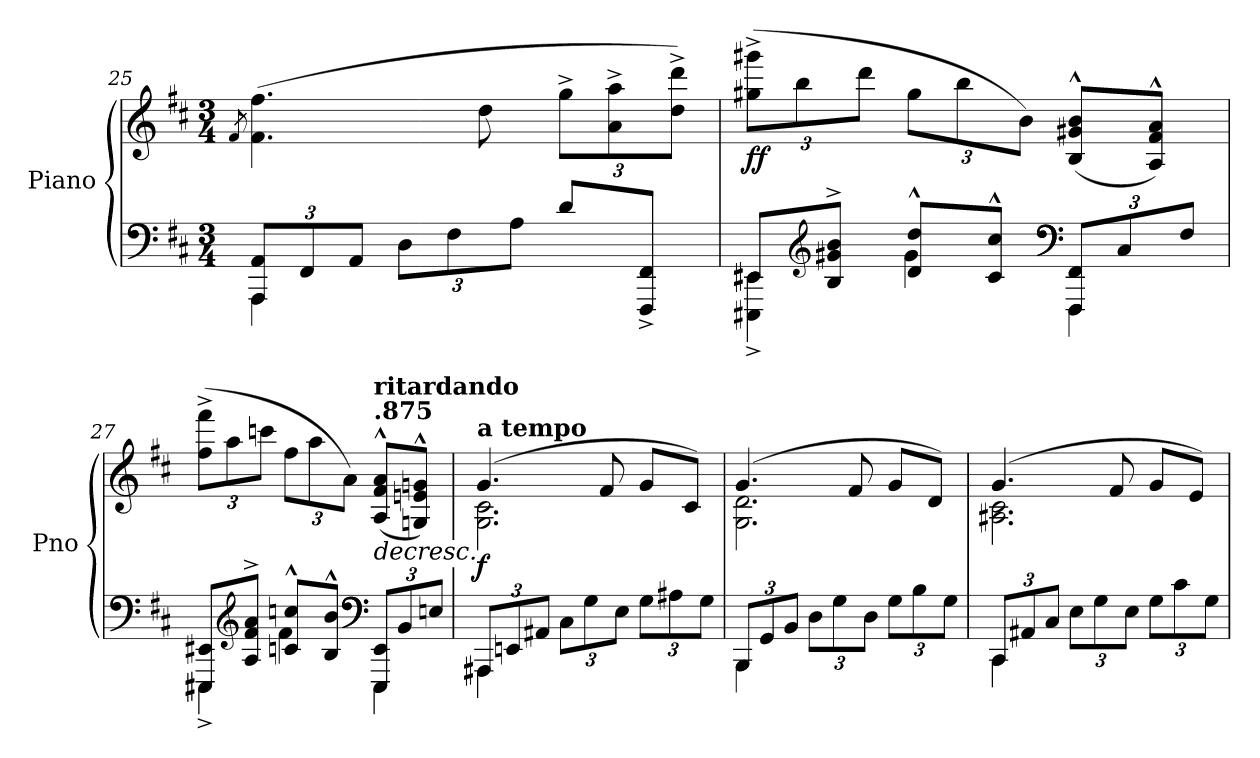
**kern	**kern	**dynam
*part1	*part1	*part1
*staff2	*staff1	*staff1/2
*I"Piano	*	*
*I'Pno	*	*
*clefF4	*clefG2	*
*k[f#c#]	*k[f#c#]	*
*D:	*D:	*
*M3/4	*M3/4	*
=25	=25	=25
.	8qf#/	.
*Xbrackettup	*	*
*^	*	*
12AAA/ 12AA/L	4AAA\	(>4.f#\ 4.ff#\	.
12FF#/	.	.	.
12AA/J	.	.	.
12D\L	2ryy	.	.
12F#\	.	.	.
.	.	8dd\	.
12A\J	.	.	.
*	*	*Xbrackettup	*
8d/L	.	12gg^\L	.
.	.	12a\^ 12aa\^	.
8FFF#/^ 8FF#/^J	.	.	.
.	.	12dd\^ 12ddd\^J)	.
!!LO:LB:g=z
=26	=26	=26	=26
!	!	!	!LO:DY:b
8EE#X/L	4EEE#X\^ 4EE#\^	(>12gg#X\^ 12ggg#X\^L	ff
.	.	12bb\	.
*clefG2	*	*	*
8B/^ 8g#X/^ 8b/^J	.	.	.
.	.	12ddd\J	.
8d/^^ 8dd/^^L	4g#\	12gg#\L	.
.	.	12bb\	.
8c#/^^ 8cc#/^^J	.	.	.
.	.	12b\J)	.
*clefF4	*	*	*
12FFF#/ 12FF#/L	4FFF#\	(<8B/^^ 8g#X/^^ 8b/^^L	.
12C#/	.	.	.
.	.	8A/^^ 8f#/^^ 8a/^^J)	.
12F#/J	.	.	.
=27	=27	=27	=27
8EEE#X/ 8EE#X/L	4EEE#^\	(>12ff#\^ 12fff#\^L	.
.	.	12aa\	.
*clefG2	*	*	*
8A/^ 8f#/^ 8a/^J	.	.	.
.	.	12cccn\J	.
8cn/^^ 8ccn/^^L	4f#\	12ff#\L	.
.	.	12aa\	.
8B/^^ 8b/^^J	.	.	.
.	.	12a\J)	.
*clefF4	*	*	*
*	*	*MM196	*
!	!	!LO:TX:a:B:t=.875	!
!	!	!LO:TX:a:B:t=ritardando	!
!	!	!	!LO:HP:b
12EEE#/ 12EE#/L	4EEE#\	(<8A/^^ 8f#/^^ 8a/^^L	>
12BB/	.	.	.
.	.	8Gni/^^ 8eni/^^ 8gni/^^J)	.
12Eni/J	.	.	.
!!LO:PB:g=z
=28	=28	=28	=28
*	*	*MM160	*
*	*	*^	*
!	!	!LO:TX:a:B:t=a tempo	!	!
!	!	!	!	!LO:DY:b
12AAA#X/L	4AAA#\	(>4.g/	2.G\ 2.c#i\	f
12EEni/	.	.	.	.
12AA#X/J	.	.	.	.
12C#i\L	2ryy	.	.	.
12G\	.	.	.	.
.	.	8f#/	.	.
12E\J	.	.	.	.
12G\L	.	8g/L	.	.
12A#X\	.	.	.	.
.	.	8c#/J)	.	.
12G\J	.	.	.	.
=29	=29	=29	=29	=29
12BBB/L	4BBB\	(>4.g/	2.G\ 2.d\	.
12GG/	.	.	.	.
12BB/J	.	.	.	.
12D\L	2ryy	.	.	.
12G\	.	.	.	.
.	.	8f#/	.	.
12D\J	.	.	.	.
12G\L	.	8g/L	.	.
12B\	.	.	.	.
.	.	8d/J)	.	.
12G\J	.	.	.	.
=30	=30	=30	=30	=30
12CC#/L	4CC#\	(>4.g/	2.A#X\ 2.c#\	.
12AA#X/	.	.	.	.
12C#/J	.	.	.	.
12E\L	2ryy	.	.	.
12G\	.	.	.	.
.	.	8f#/	.	.
12E\J	.	.	.	.
12G\L	.	8g/L	.	.
12c#\	.	.	.	.
.	.	8e/J)	.	.
12G\J	.	.	.	.
*v	*v	*	*	*
*	*v	*v	*
.	.	]
=	=	=
*-	*-	*-
